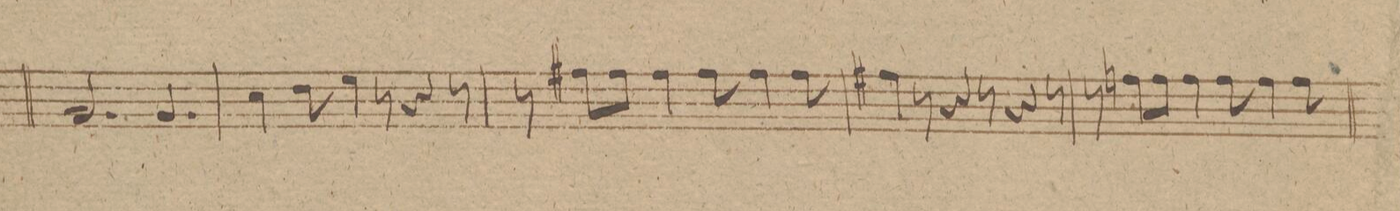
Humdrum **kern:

**kern	**dynam
*I"Fagotto 2do	*
*clefF4	*
*k[f#]	*
*M9/8	*
2.BB/	.
4.BB/	.
=73	=73
4E\	.
8F#\	.
4G\	.
8r	.
8r	.
4r	.
=74	=74
8r	.
8A#X\L	.
8A#\J	.
4A#\	.
8A#\	.
4A#\	.
8A#\	.
=75	=75
4A#X\	.
8r	.
4r	.
8r	.
4r	.
8r	.
=76	=76
8r	.
8An\L	.
8A\J	.
4A\	.
8A\	.
4A\	.
8A\	.
=77	=77
*-	*-
